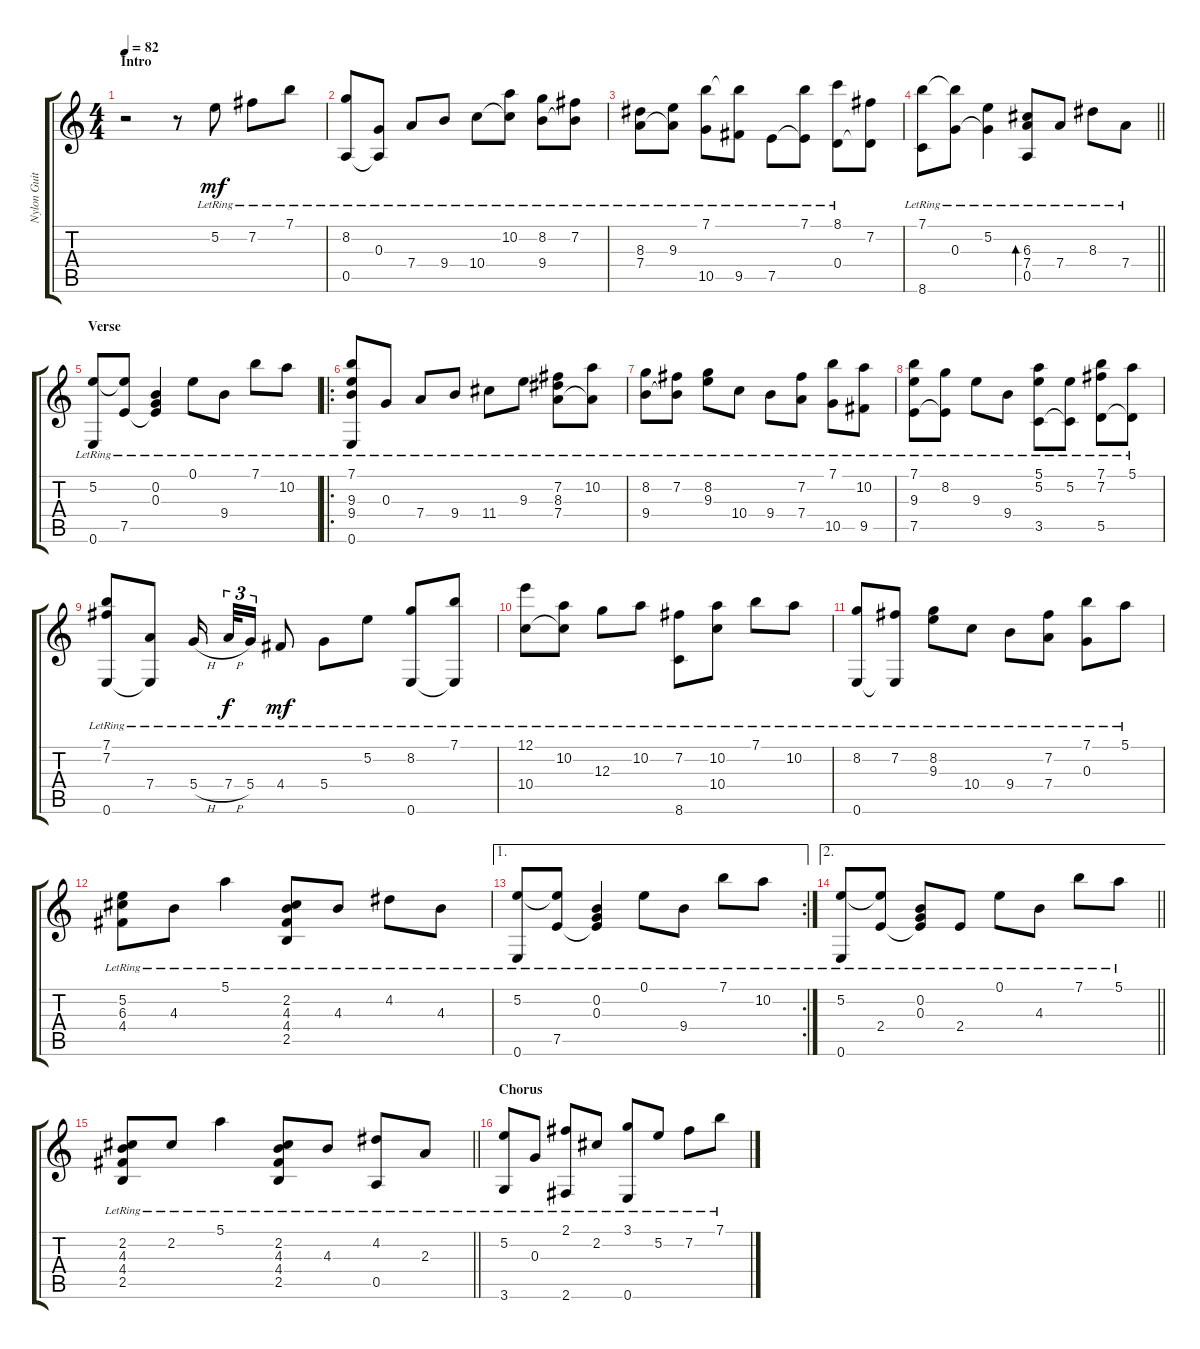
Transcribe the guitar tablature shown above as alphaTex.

\track ("Nylon Guitar" "Nylon Guit") {instrument acousticguitarnylon}
\staff {score tabs}
\tuning (E4 B3 G3 D3 A2 E2) {hide}
\ts (4 4)
\section ("" "Intro")
\tempo 82
\clef g2
\ks c
r.2{dy mf instrument acousticguitarnylon} r.8 5.2{lr}.8 7.2{lr}.8 7.1{lr}.8 |
(8.2{lr} 0.5{lr}).8 (0.3{lr} 0.5{t}).8 7.4{lr}.8 9.4{lr}.8 10.4{lr}.8 (10.2{lr} 10.4{t}).8 (8.2{lr} 9.4{lr}).8 (7.2{lr} 9.4{t}).8 |
(8.3{lr} 7.4{lr}).8 (9.3{lr} 7.4{t}).8 (7.1{lr} 10.5{lr}).8 (7.1{t} 9.5{lr}).8 7.5{lr}.8 (7.1{lr} 7.5{t}).8 (8.1{lr} 0.4{lr}).8 (7.2 0.4{t}).8 |
\barLineRight lightlight
(7.1{lr} 8.6{lr}).8 (7.1{t} 0.3{lr}).8 (5.2{lr} 0.3{t}).4 (6.3{lr} 7.4{lr} 0.5{lr}).8{bd 60} 7.4{lr}.8 8.3{lr}.8 7.4{lr}.8 |
\section ("" "Verse")
(5.2{lr} 0.6{lr}).8 (5.2{t} 7.5{lr}).8 (0.2{lr} 0.3{lr} 7.5{t}).4 0.1{lr}.8 9.4{lr}.8 7.1{lr}.8 10.2{lr}.8 |
\ro
(7.1{lr} 9.3{lr} 9.4{lr} 0.6{lr}).8 0.3{lr}.8 7.4{lr}.8 9.4{lr}.8 11.4{lr}.8 9.3{lr}.8 (7.2{lr} 8.3{lr} 7.4{lr}).8 (10.2{lr} 7.4{t}).8 |
(8.2{lr} 9.4{lr}).8 (7.2{lr} 9.4{t}).8 (8.2{lr} 9.3{lr}).8 10.4{lr}.8 9.4{lr}.8 (7.2{lr} 7.4{lr}).8 (7.1{lr} 10.5{lr}).8 (10.2{lr} 9.5{lr}).8 |
(7.1{lr} 9.3{lr} 7.5{lr}).8 (8.2{lr} 7.5{t}).8 9.3{lr}.8 9.4{lr}.8 (5.1{lr} 5.2{lr} 3.5{lr}).8 (5.2{lr} 3.5{t}).8 (7.1{lr} 7.2{lr} 5.5{lr}).8 (5.1{lr} 5.5{t}).8 |
(7.1{lr} 7.2{lr} 0.6{lr}).8 (7.4{lr} 0.6{t}).8 5.4{h lr}.16{beam splitsecondary} 7.4{h lr}.32{tu (3 2) dy f} 5.4{lr}.16{tu (3 2)} 4.4{lr}.8{dy mf} 5.4{lr}.8 5.2{lr}.8 (8.2{lr} 0.6{lr}).8 (7.1{lr} 0.6{t}).8 |
(12.1{lr} 10.4{lr}).8 (10.2{lr} 10.4{t}).8 12.3{lr}.8 10.2{lr}.8 (7.2{lr} 8.6{lr}).8 (10.2{lr} 10.4{lr}).8 7.1{lr}.8 10.2{lr}.8 |
(8.2{lr} 0.6{lr}).8 (7.2{lr} 0.6{t}).8 (8.2{lr} 9.3{lr}).8 10.4{lr}.8 9.4{lr}.8 (7.2{lr} 7.4{lr}).8 (7.1{lr} 0.3{lr}).8 5.1{lr}.8 |
(5.2{lr} 6.3{lr} 4.4{lr}).8 4.3{lr}.8 5.1{lr}.4 (2.2{lr} 4.3{lr} 4.4{lr} 2.5{lr}).8 4.3{lr}.8 4.2{lr}.8 4.3{lr}.8 |
\ae 1
\rc 2
(5.2{lr} 0.6{lr}).8 (5.2{t} 7.5{lr}).8 (0.2{lr} 0.3{lr} 7.5{t}).4 0.1{lr}.8 9.4{lr}.8 7.1{lr}.8 10.2{lr}.8 |
\ae 2
\barLineRight lightlight
(5.2{lr} 0.6{lr}).8 (5.2{t} 2.4{lr}).8 (0.2{lr} 0.3{lr} 2.4{t}).8 2.4{lr}.8 0.1{lr}.8 4.3{lr}.8 7.1{lr}.8 5.1{lr}.8 |
\barLineRight lightlight
(2.2{lr} 4.3{lr} 4.4{lr} 2.5{lr}).8 2.2{lr}.8 5.1{lr}.4 (2.2{lr} 4.3{lr} 4.4{lr} 2.5{lr}).8 4.3{lr}.8 (4.2{lr} 0.5{lr}).8 2.3{lr}.8 |
\section ("" "Chorus")
(5.2{lr} 3.6{lr}).8 0.3{lr}.8 (2.1{lr} 2.6{lr}).8 2.2{lr}.8 (3.1{lr} 0.6{lr}).8 5.2{lr}.8 7.2{lr}.8 7.1{lr}.8
